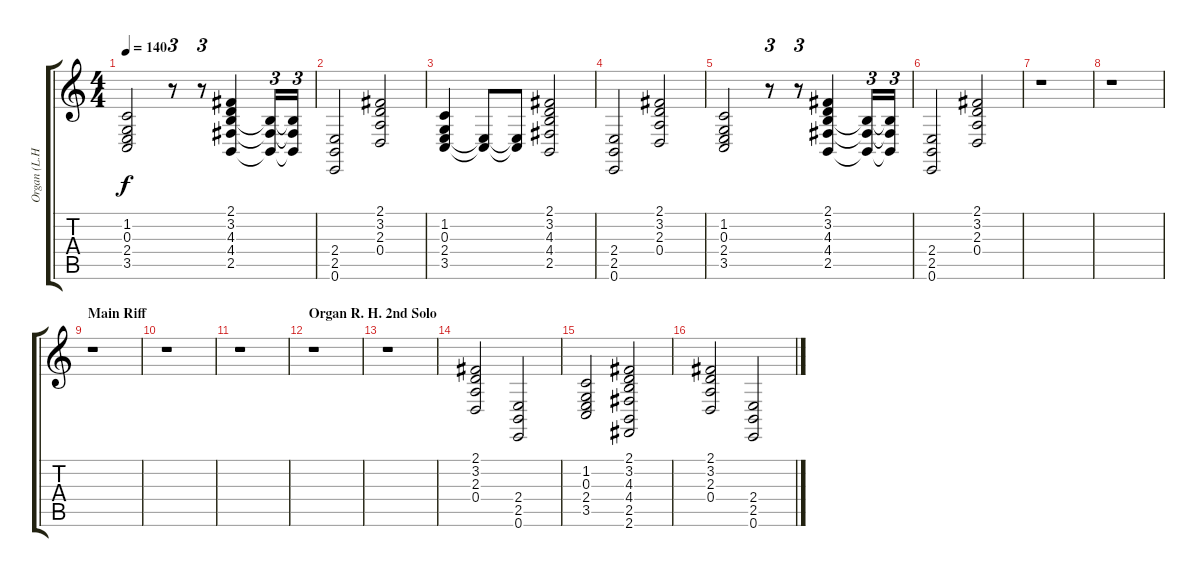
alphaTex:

\track ("Organ (L.Hand)" "Organ (L.H") {instrument churchorgan}
\staff {score tabs}
\tuning (E4 B3 G3 D3 A2 E2) {hide}
\ts (4 4)
\tempo 140
\clef g2
\ks c
(1.2 0.3 2.4 3.5).2{dy f} r.8{tu (3 2)} r.8{tu (3 2)} (2.1 3.2 4.3 4.4 2.5).4 (4.3{t} 4.4{t} 2.5{t}).16{tu (3 2)} (4.3{t} 4.4{t} 2.5{t}).16{tu (3 2)} |
(2.4 2.5 0.6).2 (2.1 3.2 2.3 0.4).2 |
(1.2 0.3 2.4 3.5).4 (2.4{t} 3.5{t}).8 (2.4{t} 3.5{t}).8 (2.1 3.2 4.3 4.4 2.5).2 |
(2.4 2.5 0.6).2 (2.1 3.2 2.3 0.4).2 |
(1.2 0.3 2.4 3.5).2 r.8{tu (3 2)} r.8{tu (3 2)} (2.1 3.2 4.3 4.4 2.5).4 (4.3{t} 4.4{t} 2.5{t}).16{tu (3 2)} (4.3{t} 4.4{t} 2.5{t}).16{tu (3 2)} |
(2.4 2.5 0.6).2 (2.1 3.2 2.3 0.4).2 |
r.1 |
r.1 |
\section ("" "Main Riff")
r.1 |
r.1 |
r.1 |
\section ("" "Organ R. H. 2nd Solo")
r.1 |
r.1 |
(2.1 3.2 2.3 0.4).2 (2.4 2.5 0.6).2 |
(1.2 0.3 2.4 3.5).2 (2.1 3.2 4.3 4.4 2.5 2.6).2 |
(2.1 3.2 2.3 0.4).2 (2.4 2.5 0.6).2
